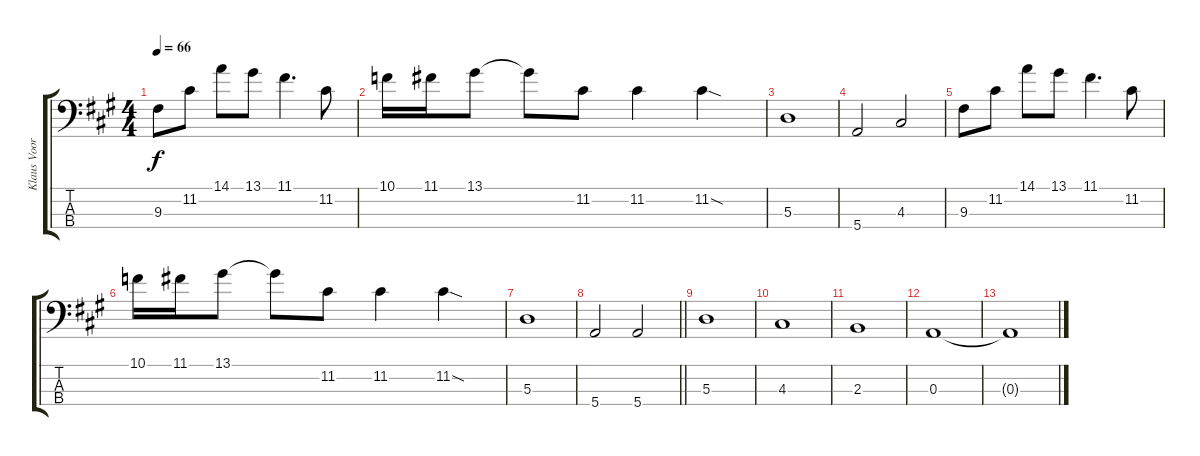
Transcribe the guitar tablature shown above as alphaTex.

\track ("Klaus Voormann - Bass" "Klaus Voor") {instrument electricbassfinger}
\staff {score tabs}
\tuning (G2 D2 A1 E1) {hide}
\ts (4 4)
\tempo 66
\clef f4
\ks a
9.3.8{dy f} 11.2.8 14.1.8 13.1.8 11.1.4{d} 11.2.8 |
10.1.16 11.1.16 13.1.8 13.1{t}.8 11.2.8 11.2.4 11.2{sod}.4 |
5.3.1 |
5.4.2 4.3.2 |
9.3.8 11.2.8 14.1.8 13.1.8 11.1.4{d} 11.2.8 |
10.1.16 11.1.16 13.1.8 13.1{t}.8 11.2.8 11.2.4 11.2{sod}.4 |
5.3.1 |
\barLineRight lightlight
5.4.2 5.4.2 |
5.3.1 |
4.3.1 |
2.3.1 |
0.3.1 |
0.3{t}.1
